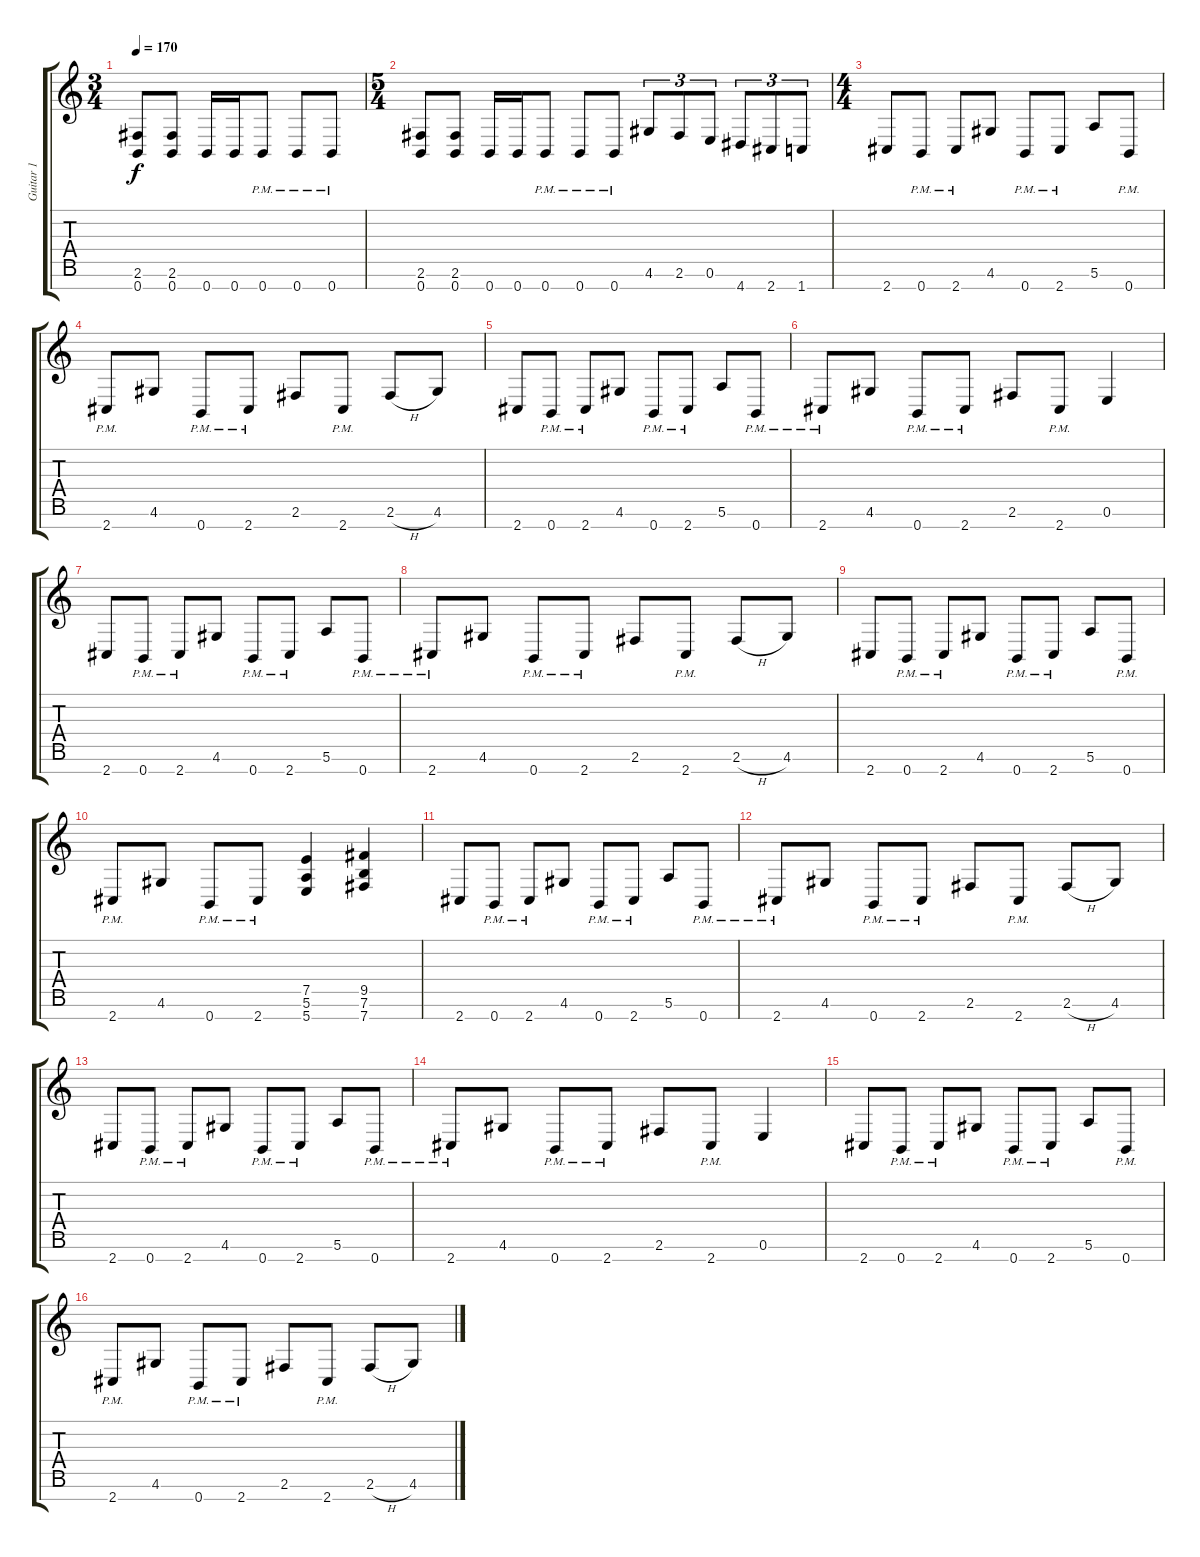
\track ("Guitar 1" "Guitar 1") {instrument distortionguitar}
\staff {score tabs}
\tuning (E4 B3 G3 D3 A2 E2 B1) {hide}
\ts (3 4)
\tempo 170
\clef g2
\ks c
(2.6 0.7).8{dy f} (2.6 0.7).8 0.7.16 0.7.16 0.7{pm}.8 0.7{pm}.8 0.7{pm}.8 |
\ts (5 4)
(2.6 0.7).8 (2.6 0.7).8 0.7.16 0.7.16 0.7{pm}.8 0.7{pm}.8 0.7{pm}.8 4.6.8{tu (3 2)} 2.6.8{tu (3 2)} 0.6.8{tu (3 2)} 4.7.8{tu (3 2)} 2.7.8{tu (3 2)} 1.7.8{tu (3 2)} |
\ts (4 4)
\section ("" "")
2.7.8 0.7{pm}.8 2.7{pm}.8 4.6.8 0.7{pm}.8 2.7{pm}.8 5.6.8 0.7{pm}.8 |
2.7{pm}.8 4.6.8 0.7{pm}.8 2.7{pm}.8 2.6.8 2.7{pm}.8 2.6{h}.8 4.6.8 |
2.7.8 0.7{pm}.8 2.7{pm}.8 4.6.8 0.7{pm}.8 2.7{pm}.8 5.6.8 0.7{pm}.8 |
2.7{pm}.8 4.6.8 0.7{pm}.8 2.7{pm}.8 2.6.8 2.7{pm}.8 0.6.4 |
2.7.8 0.7{pm}.8 2.7{pm}.8 4.6.8 0.7{pm}.8 2.7{pm}.8 5.6.8 0.7{pm}.8 |
2.7{pm}.8 4.6.8 0.7{pm}.8 2.7{pm}.8 2.6.8 2.7{pm}.8 2.6{h}.8 4.6.8 |
2.7.8 0.7{pm}.8 2.7{pm}.8 4.6.8 0.7{pm}.8 2.7{pm}.8 5.6.8 0.7{pm}.8 |
2.7{pm}.8 4.6.8 0.7{pm}.8 2.7{pm}.8 (7.5 5.6 5.7).4 (9.5 7.6 7.7).4 |
2.7.8 0.7{pm}.8 2.7{pm}.8 4.6.8 0.7{pm}.8 2.7{pm}.8 5.6.8 0.7{pm}.8 |
2.7{pm}.8 4.6.8 0.7{pm}.8 2.7{pm}.8 2.6.8 2.7{pm}.8 2.6{h}.8 4.6.8 |
2.7.8 0.7{pm}.8 2.7{pm}.8 4.6.8 0.7{pm}.8 2.7{pm}.8 5.6.8 0.7{pm}.8 |
2.7{pm}.8 4.6.8 0.7{pm}.8 2.7{pm}.8 2.6.8 2.7{pm}.8 0.6.4 |
2.7.8 0.7{pm}.8 2.7{pm}.8 4.6.8 0.7{pm}.8 2.7{pm}.8 5.6.8 0.7{pm}.8 |
2.7{pm}.8 4.6.8 0.7{pm}.8 2.7{pm}.8 2.6.8 2.7{pm}.8 2.6{h}.8 4.6.8
